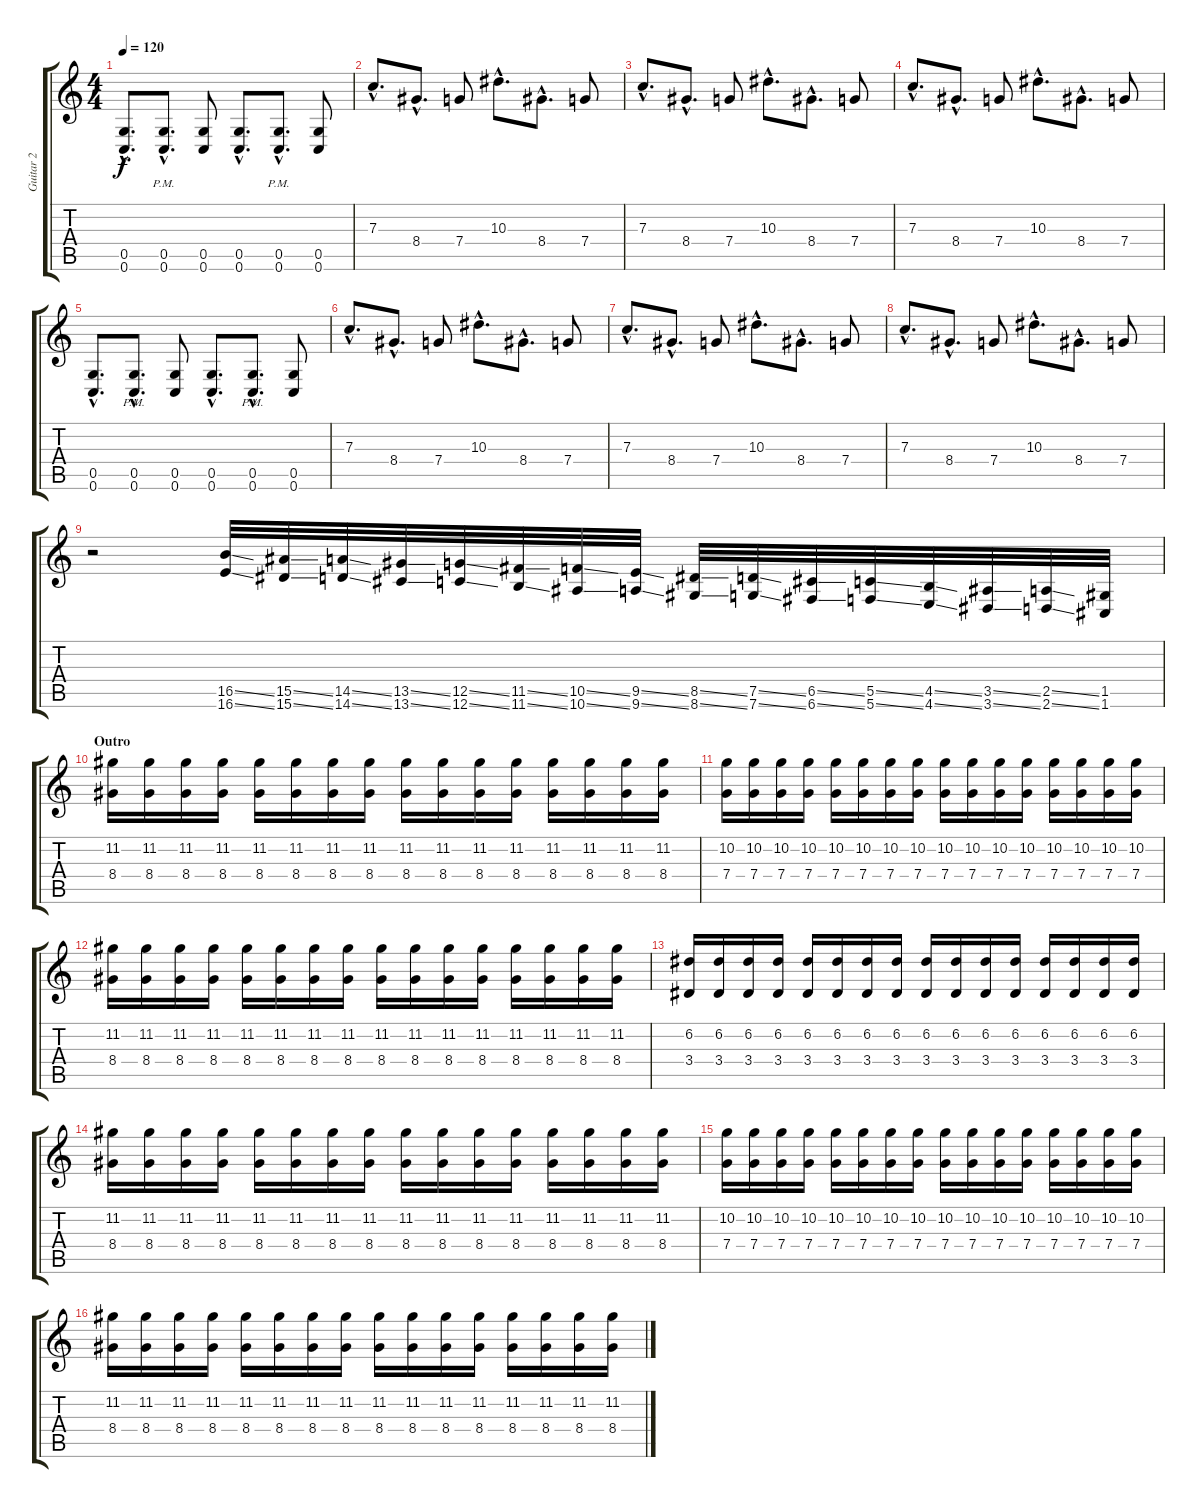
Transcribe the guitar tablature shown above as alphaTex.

\track ("Guitar 2" "Guitar 2") {instrument distortionguitar}
\staff {score tabs}
\tuning (D4 A3 F3 C3 G2 C2) {hide}
\ts (4 4)
\tempo 120
\clef g2
\ks c
(0.5{hac} 0.6{hac}).8{d dy f} (0.5{hac pm} 0.6{hac pm}).8{d} (0.5 0.6).8 (0.5{hac} 0.6{hac}).8{d} (0.5{hac pm} 0.6{hac pm}).8{d} (0.5 0.6).8 |
7.3{hac}.8{d} 8.4{hac}.8{d} 7.4.8 10.3{hac}.8{d} 8.4{hac}.8{d} 7.4.8 |
7.3{hac}.8{d} 8.4{hac}.8{d} 7.4.8 10.3{hac}.8{d} 8.4{hac}.8{d} 7.4.8 |
7.3{hac}.8{d} 8.4{hac}.8{d} 7.4.8 10.3{hac}.8{d} 8.4{hac}.8{d} 7.4.8 |
(0.5{hac} 0.6{hac}).8{d} (0.5{hac pm} 0.6{hac pm}).8{d} (0.5 0.6).8 (0.5{hac} 0.6{hac}).8{d} (0.5{hac pm} 0.6{hac pm}).8{d} (0.5 0.6).8 |
7.3{hac}.8{d} 8.4{hac}.8{d} 7.4.8 10.3{hac}.8{d} 8.4{hac}.8{d} 7.4.8 |
7.3{hac}.8{d} 8.4{hac}.8{d} 7.4.8 10.3{hac}.8{d} 8.4{hac}.8{d} 7.4.8 |
7.3{hac}.8{d} 8.4{hac}.8{d} 7.4.8 10.3{hac}.8{d} 8.4{hac}.8{d} 7.4.8 |
r.2 (16.5{ss} 16.6{ss}).32{instrument guitarfretnoise} (15.5{ss} 15.6{ss}).32 (14.5{ss} 14.6{ss}).32 (13.5{ss} 13.6{ss}).32 (12.5{ss} 12.6{ss}).32 (11.5{ss} 11.6{ss}).32 (10.5{ss} 10.6{ss}).32 (9.5{ss} 9.6{ss}).32 (8.5{ss} 8.6{ss}).32 (7.5{ss} 7.6{ss}).32 (6.5{ss} 6.6{ss}).32 (5.5{ss} 5.6{ss}).32 (4.5{ss} 4.6{ss}).32 (3.5{ss} 3.6{ss}).32 (2.5{ss} 2.6{ss}).32 (1.5 1.6).32 |
\section ("" "Outro")
(11.2 8.4).16{instrument distortionguitar} (11.2 8.4).16 (11.2 8.4).16 (11.2 8.4).16 (11.2 8.4).16 (11.2 8.4).16 (11.2 8.4).16 (11.2 8.4).16 (11.2 8.4).16 (11.2 8.4).16 (11.2 8.4).16 (11.2 8.4).16 (11.2 8.4).16 (11.2 8.4).16 (11.2 8.4).16 (11.2 8.4).16 |
(10.2 7.4).16 (10.2 7.4).16 (10.2 7.4).16 (10.2 7.4).16 (10.2 7.4).16 (10.2 7.4).16 (10.2 7.4).16 (10.2 7.4).16 (10.2 7.4).16 (10.2 7.4).16 (10.2 7.4).16 (10.2 7.4).16 (10.2 7.4).16 (10.2 7.4).16 (10.2 7.4).16 (10.2 7.4).16 |
(11.2 8.4).16 (11.2 8.4).16 (11.2 8.4).16 (11.2 8.4).16 (11.2 8.4).16 (11.2 8.4).16 (11.2 8.4).16 (11.2 8.4).16 (11.2 8.4).16 (11.2 8.4).16 (11.2 8.4).16 (11.2 8.4).16 (11.2 8.4).16 (11.2 8.4).16 (11.2 8.4).16 (11.2 8.4).16 |
(6.2 3.4).16 (6.2 3.4).16 (6.2 3.4).16 (6.2 3.4).16 (6.2 3.4).16 (6.2 3.4).16 (6.2 3.4).16 (6.2 3.4).16 (6.2 3.4).16 (6.2 3.4).16 (6.2 3.4).16 (6.2 3.4).16 (6.2 3.4).16 (6.2 3.4).16 (6.2 3.4).16 (6.2 3.4).16 |
(11.2 8.4).16 (11.2 8.4).16 (11.2 8.4).16 (11.2 8.4).16 (11.2 8.4).16 (11.2 8.4).16 (11.2 8.4).16 (11.2 8.4).16 (11.2 8.4).16 (11.2 8.4).16 (11.2 8.4).16 (11.2 8.4).16 (11.2 8.4).16 (11.2 8.4).16 (11.2 8.4).16 (11.2 8.4).16 |
(10.2 7.4).16 (10.2 7.4).16 (10.2 7.4).16 (10.2 7.4).16 (10.2 7.4).16 (10.2 7.4).16 (10.2 7.4).16 (10.2 7.4).16 (10.2 7.4).16 (10.2 7.4).16 (10.2 7.4).16 (10.2 7.4).16 (10.2 7.4).16 (10.2 7.4).16 (10.2 7.4).16 (10.2 7.4).16 |
(11.2 8.4).16 (11.2 8.4).16 (11.2 8.4).16 (11.2 8.4).16 (11.2 8.4).16 (11.2 8.4).16 (11.2 8.4).16 (11.2 8.4).16 (11.2 8.4).16 (11.2 8.4).16 (11.2 8.4).16 (11.2 8.4).16 (11.2 8.4).16 (11.2 8.4).16 (11.2 8.4).16 (11.2 8.4).16
